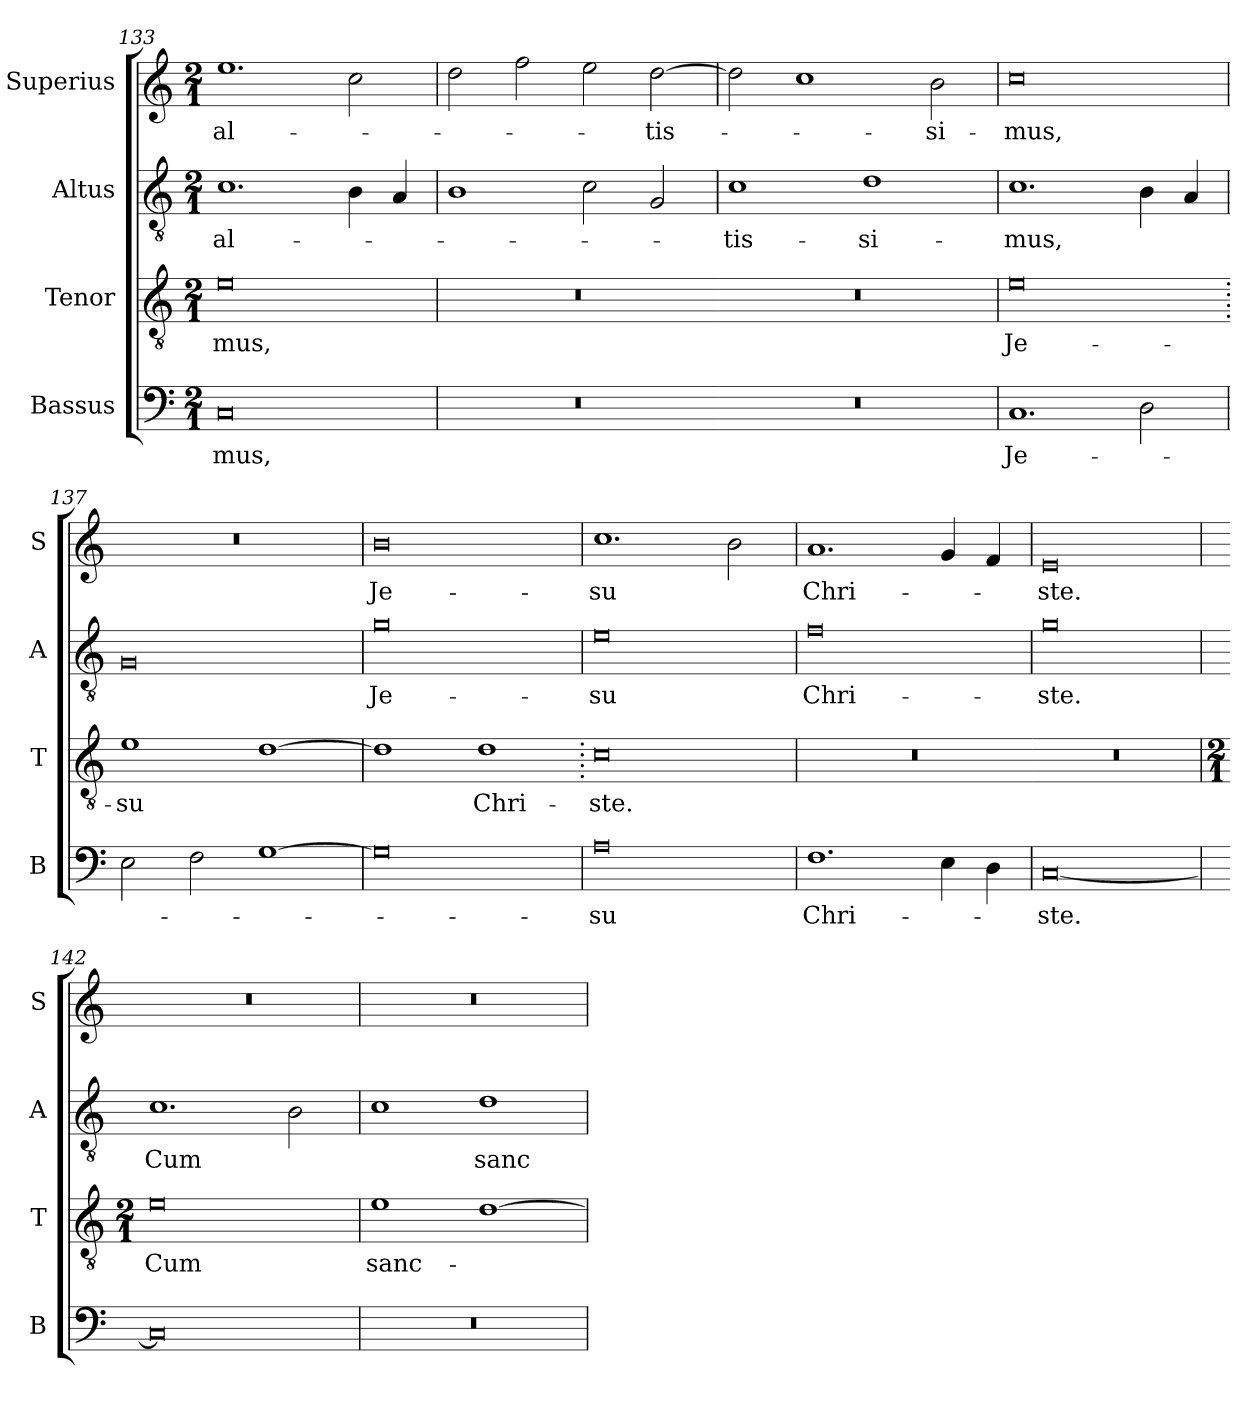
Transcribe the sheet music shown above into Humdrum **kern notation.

**kern	**text	**kern	**text	**kern	**text	**kern	**text
*part4	*part4	*part3	*part3	*part2	*part2	*part1	*part1
*staff4	*staff4	*staff3	*staff3	*staff2	*staff2	*staff1	*staff1
*I"Bassus	*	*I"Tenor	*	*I"Altus	*	*I"Superius	*
*I'B	*	*I'T	*	*I'A	*	*I'S	*
*clefF4	*	*clefGv2	*	*clefGv2	*	*clefG2	*
*k[]	*	*k[]	*	*k[]	*	*k[]	*
*M2/1	*	*M2/1	*	*M2/1	*	*M2/1	*
=133	=133	=133	=133	=133	=133	=133	=133
0C	-mus,	0e	-mus,	1.c	al-	1.ee	al-
.	.	.	.	4B\	.	2cc\	.
.	.	.	.	4A/	.	.	.
=134	=134	=134	=134	=134	=134	=134	=134
0r	.	0r	.	1B	.	2dd\	.
.	.	.	.	.	.	2ff\	.
.	.	.	.	2c\	.	2ee\	.
.	.	.	.	2G/	.	[2dd\	-tis-
=135	=135	=135.	=135	=135	=135	=135	=135
0r	.	0r	.	1c	-tis-	2dd\]	.
.	.	.	.	.	.	1cc	.
.	.	.	.	1d	-si-	.	.
.	.	.	.	.	.	2b\	-si-
=136	=136	=136	=136	=136	=136	=136	=136
1.C	Je-	0e	Je-	1.c	-mus,	0cc	-mus,
2D\	.	.	.	4B\	.	.	.
.	.	.	.	4A/	.	.	.
=137	=137	=137.	=137	=137	=137	=137	=137
2E\	.	1e	-su	0G	.	0r	.
2F\	.	.	.	.	.	.	.
[1G	.	[1d	.	.	.	.	.
=138	=138	=138	=138	=138	=138	=138	=138
0G]	.	1d]	.	0g	Je-	0b	Je-
.	.	1d	Chri-	.	.	.	.
=139	=139	=139.	=139	=139	=139	=139	=139
0A	-su	0c	-ste.	0e	-su	1.cc	-su
.	.	.	.	.	.	2b\	.
=140	=140	=140	=140	=140	=140	=140	=140
1.F	Chri-	0r	.	0f	Chri-	1.a	Chri-
4E\	.	.	.	.	.	4g/	.
4D\	.	.	.	.	.	4f/	.
=141	=141	=141.	=141	=141	=141	=141	=141
[0C	-ste.	0r	.	0g	-ste.	0e	-ste.
=142	=142	=142	=142	=142	=142	=142	=142
*	*	*M2/1	*	*	*	*	*
0C]	.	0e	Cum	1.c	Cum	0r	.
.	.	.	.	2B\	.	.	.
=143	=143	=143	=143	=143	=143	=143	=143
0r	.	1e	sanc-	1c	.	0r	.
.	.	[1d	.	1d	sanc-	.	.
=	=	=	=	=	=	=	=
*-	*-	*-	*-	*-	*-	*-	*-
